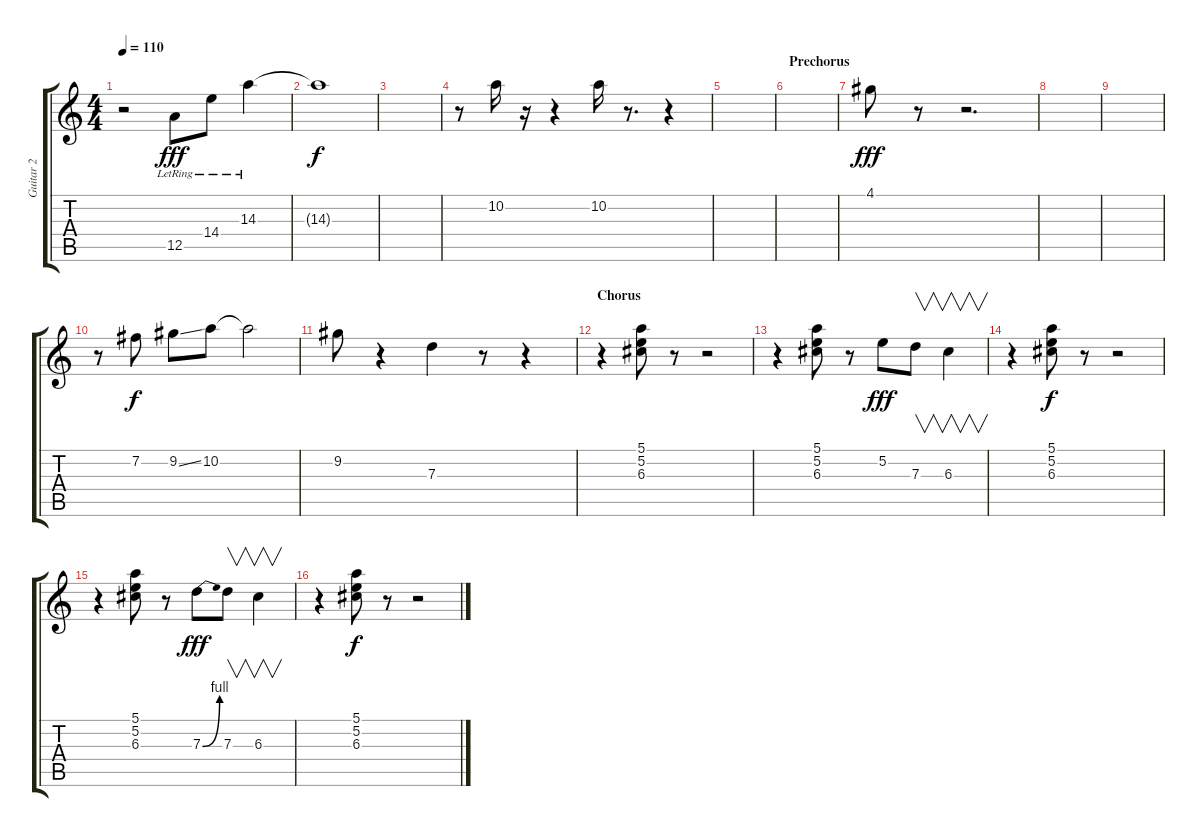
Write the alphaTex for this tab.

\track ("Guitar 2" "Guitar 2") {instrument electricguitarclean}
\staff {score tabs}
\tuning (E4 B3 G3 D3 A2 E2) {hide}
\ts (4 4)
\tempo 110
\clef g2
\ks c
r.2{dy f} 12.5{lr}.8{dy fff} 14.4{lr}.8 14.3{lr}.4 |
14.3{t}.1{dy f} |
|
r.8 10.2.16 r.16 r.4 10.2.16 r.8{d} r.4 |
|
\section ("" "Prechorus")
|
4.1.8{dy fff} r.8 r.2{d} |
|
|
r.8 7.2.8{dy f} 9.2{ss}.8 10.2.8 10.2{t}.2 |
9.2.8 r.4 7.3.4 r.8 r.4 |
\section ("" "Chorus")
r.4 (5.1 5.2 6.3).8 r.8 r.2 |
r.4 (5.1 5.2 6.3).8 r.8 5.2.8{dy fff} 7.3.8{v} 6.3.4{v} |
r.4 (5.1 5.2 6.3).8{dy f} r.8 r.2 |
r.4 (5.1 5.2 6.3).8 r.8 7.3{be (bend 0 0 60 4)}.8{dy fff} 7.3.8{v} 6.3.4{v} |
r.4 (5.1 5.2 6.3).8{dy f} r.8 r.2
